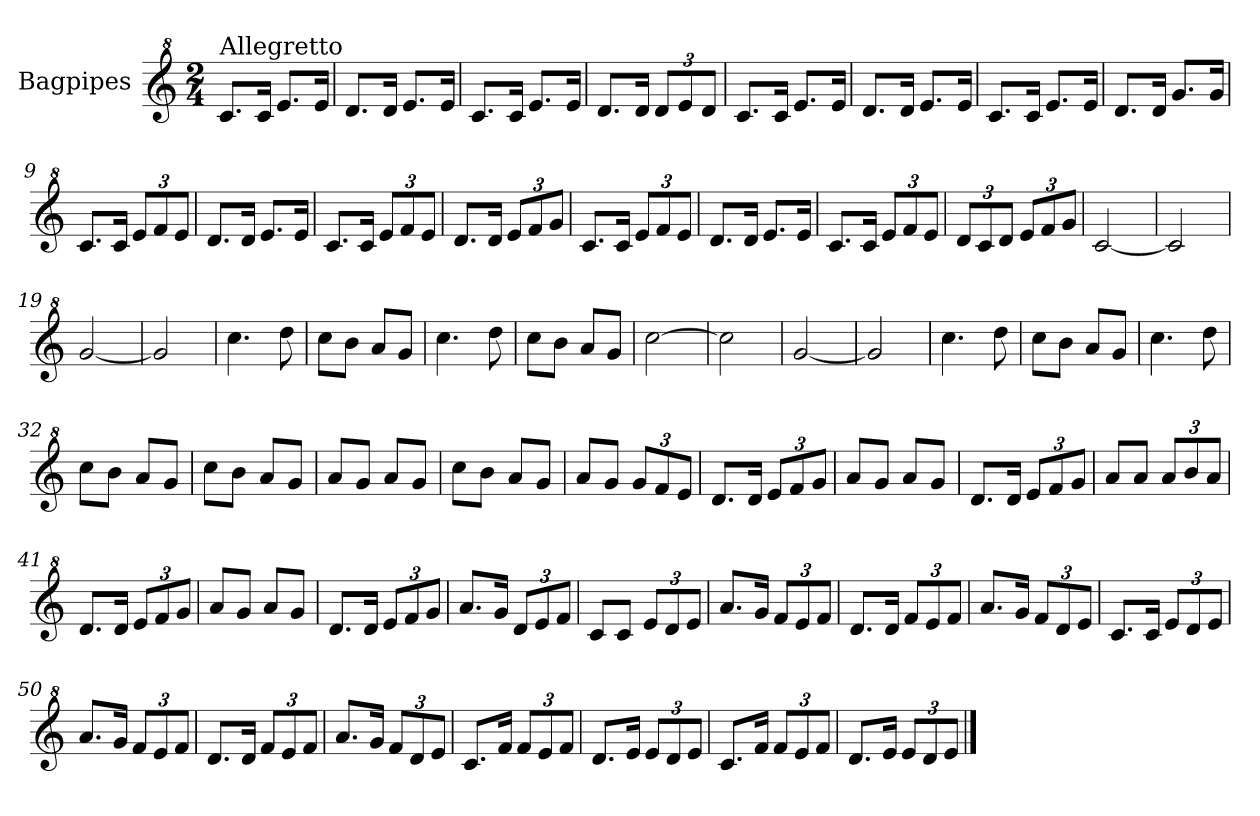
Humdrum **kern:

**kern
*part1
*staff1
*I"Bagpipes
*I'Bag
*clefG^2
*k[]
*C:
*M2/4
=1
!LO:TX:a:t=Allegretto
8.cc/L
16cc/Jk
8.ee/L
16ee/Jk
=2
8.dd/L
16dd/Jk
8.ee/L
16ee/Jk
=3
8.cc/L
16cc/Jk
8.ee/L
16ee/Jk
=4
8.dd/L
16dd/Jk
*Xbrackettup
12dd/L
12ee/
12dd/J
=5
8.cc/L
16cc/Jk
8.ee/L
16ee/Jk
=6
8.dd/L
16dd/Jk
8.ee/L
16ee/Jk
=7
8.cc/L
16cc/Jk
8.ee/L
16ee/Jk
=8
8.dd/L
16dd/Jk
8.gg/L
16gg/Jk
!!LO:LB:g=z
=9
8.cc/L
16cc/Jk
12ee/L
12ff/
12ee/J
=10
8.dd/L
16dd/Jk
8.ee/L
16ee/Jk
=11
8.cc/L
16cc/Jk
12ee/L
12ff/
12ee/J
=12
8.dd/L
16dd/Jk
12ee/L
12ff/
12gg/J
=13
8.cc/L
16cc/Jk
12ee/L
12ff/
12ee/J
=14
8.dd/L
16dd/Jk
8.ee/L
16ee/Jk
=15
8.cc/L
16cc/Jk
12ee/L
12ff/
12ee/J
=16
12dd/L
12cc/
12dd/J
12ee/L
12ff/
12gg/J
=17
[2cc/
!!LO:LB:g=z
=18
2cc/]
=19
[2gg/
=20
2gg/]
=21
4.ccc\
8ddd\
=22
8ccc\L
8bb\J
8aa/L
8gg/J
=23
4.ccc\
8ddd\
=24
8ccc\L
8bb\J
8aa/L
8gg/J
=25
[2ccc\
=26
2ccc\]
=27
[2gg/
=28
2gg/]
=29
4.ccc\
8ddd\
=30
8ccc\L
8bb\J
8aa/L
8gg/J
=31
4.ccc\
8ddd\
=32
8ccc\L
8bb\J
8aa/L
8gg/J
!!LO:LB:g=z
=33
8ccc\L
8bb\J
8aa/L
8gg/J
=34
8aa/L
8gg/J
8aa/L
8gg/J
=35
8ccc\L
8bb\J
8aa/L
8gg/J
=36
8aa/L
8gg/J
12gg/L
12ff/
12ee/J
=37
8.dd/L
16dd/Jk
12ee/L
12ff/
12gg/J
=38
8aa/L
8gg/J
8aa/L
8gg/J
=39
8.dd/L
16dd/Jk
12ee/L
12ff/
12gg/J
=40
8aa/L
8aa/J
12aa/L
12bb/
12aa/J
=41
8.dd/L
16dd/Jk
12ee/L
12ff/
12gg/J
!!LO:LB:g=z
=42
8aa/L
8gg/J
8aa/L
8gg/J
=43
8.dd/L
16dd/Jk
12ee/L
12ff/
12gg/J
=44
8.aa/L
16gg/Jk
12dd/L
12ee/
12ff/J
=45
8cc/L
8cc/J
12ee/L
12dd/
12ee/J
=46
8.aa/L
16gg/Jk
12ff/L
12ee/
12ff/J
=47
8.dd/L
16dd/Jk
12ff/L
12ee/
12ff/J
=48
8.aa/L
16gg/Jk
12ff/L
12dd/
12ee/J
=49
8.cc/L
16cc/Jk
12ee/L
12dd/
12ee/J
!!LO:LB:g=z
=50
8.aa/L
16gg/Jk
12ff/L
12ee/
12ff/J
=51
8.dd/L
16dd/Jk
12ff/L
12ee/
12ff/J
=52
8.aa/L
16gg/Jk
12ff/L
12dd/
12ee/J
=53
8.cc/L
16ff/Jk
12ff/L
12ee/
12ff/J
=54
8.dd/L
16ee/Jk
12ee/L
12dd/
12ee/J
=55
8.cc/L
16ff/Jk
12ff/L
12ee/
12ff/J
=56
8.dd/L
16ee/Jk
12ee/L
12dd/
12ee/J
==
*-
